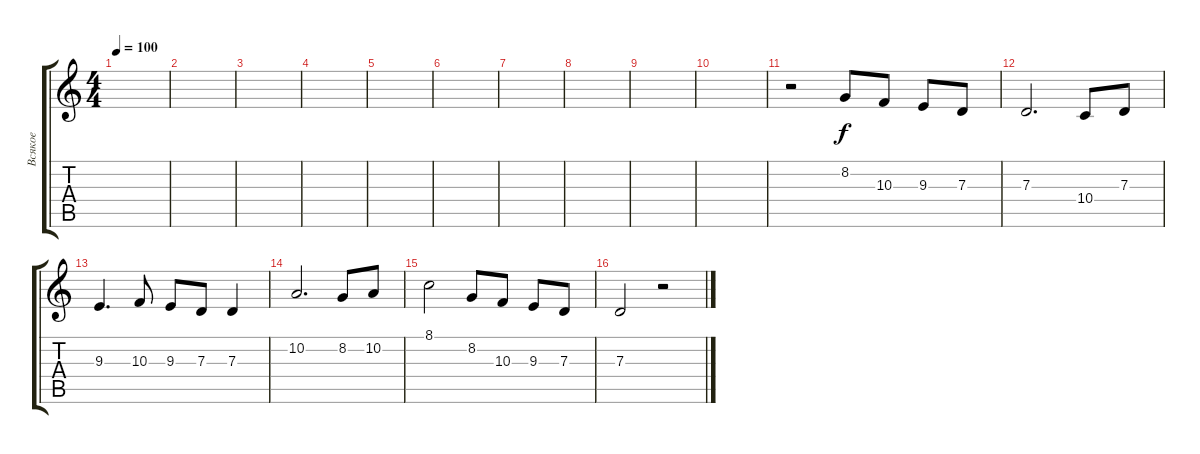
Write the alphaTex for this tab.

\track ("Всякое" "Всякое") {instrument harmonica}
\staff {score tabs}
\tuning (E4 B3 G3 D3 A2 E2) {hide}
\ts (4 4)
\tempo 100
\clef g2
\ks c
|
|
|
|
|
|
|
|
|
|
r.2 8.2.8 10.3.8 9.3.8 7.3.8 |
7.3.2{d} 10.4.8 7.3.8 |
9.3.4{d} 10.3.8 9.3.8 7.3.8 7.3.4 |
10.2.2{d} 8.2.8 10.2.8 |
8.1.2 8.2.8 10.3.8 9.3.8 7.3.8 |
7.3.2 r.2
